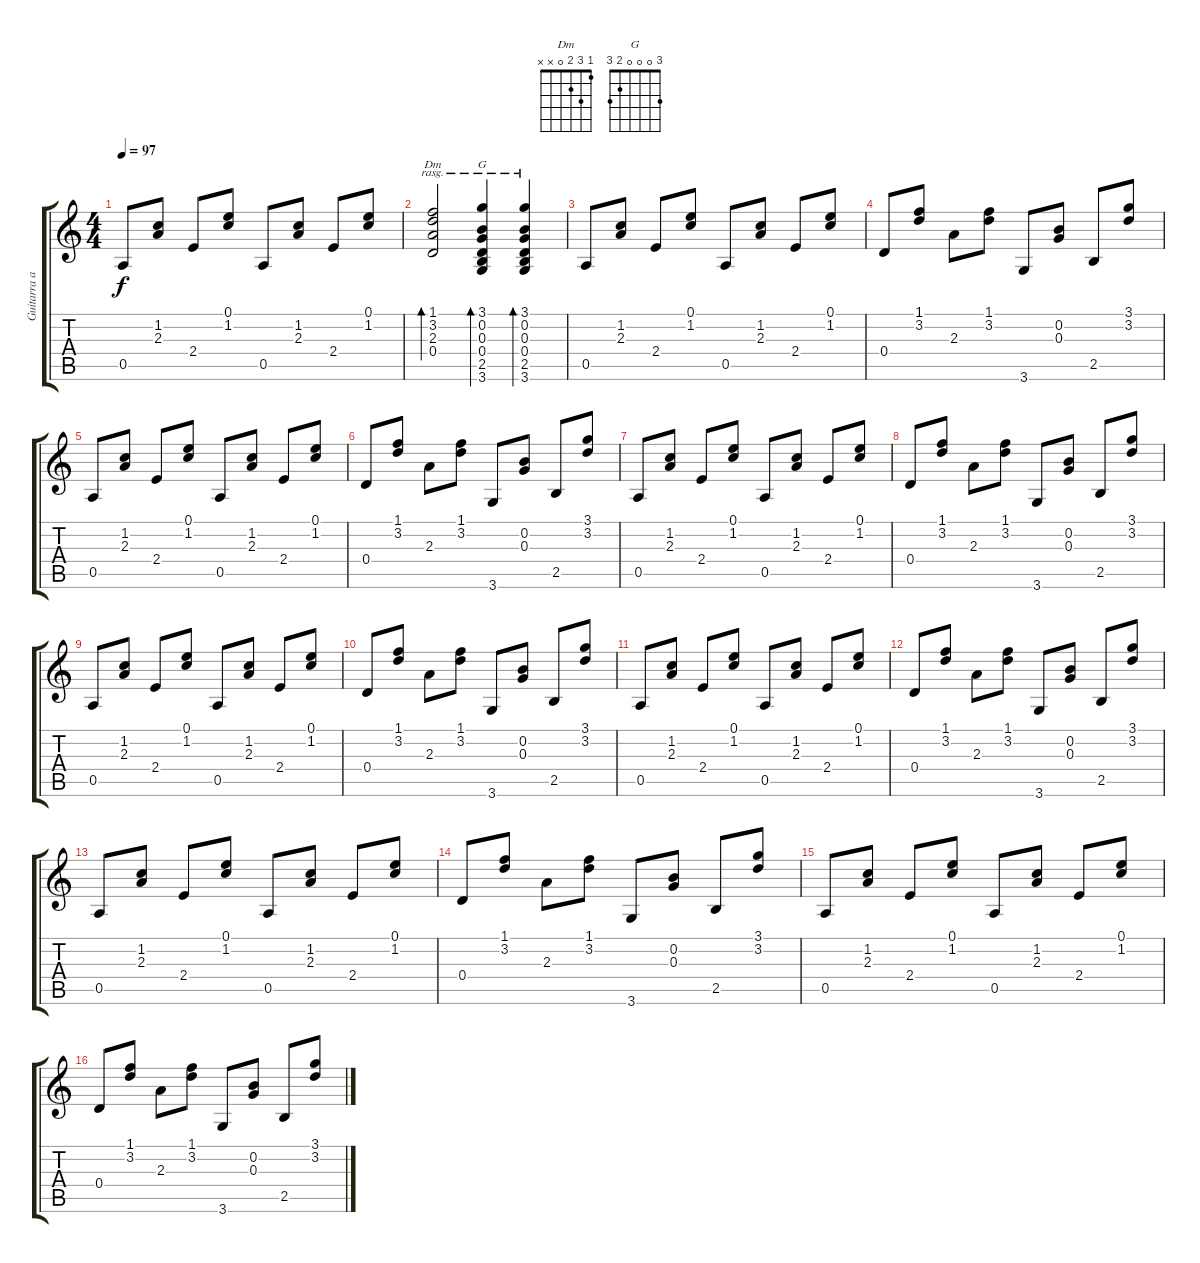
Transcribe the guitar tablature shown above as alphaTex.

\track ("Guitarra acústica" "Guitarra a") {instrument acousticguitarnylon}
\staff {score tabs}
\tuning (E4 B3 G3 D3 A2 E2) {hide}
\chord ("Dm" 1 3 2 0 x x)
\chord ("G" 3 0 0 0 2 3)
\ts (4 4)
\tempo 97
\clef g2
\ks c
0.5.8{dy f} (1.2 2.3).8 2.4.8 (0.1 1.2).8 0.5.8 (1.2 2.3).8 2.4.8 (0.1 1.2).8 |
(1.1 3.2 2.3 0.4).2{bd 120 ch "Dm" rasg ii} (3.1 0.2 0.3 0.4 2.5 3.6).4{bd 120 ch "G" rasg ii} (3.1 0.2 0.3 0.4 2.5 3.6).4{bd 120 rasg ii} |
0.5.8 (1.2 2.3).8 2.4.8 (0.1 1.2).8 0.5.8 (1.2 2.3).8 2.4.8 (0.1 1.2).8 |
0.4.8 (1.1 3.2).8 2.3.8 (1.1 3.2).8 3.6.8 (0.2 0.3).8 2.5.8 (3.1 3.2).8 |
0.5.8 (1.2 2.3).8 2.4.8 (0.1 1.2).8 0.5.8 (1.2 2.3).8 2.4.8 (0.1 1.2).8 |
0.4.8 (1.1 3.2).8 2.3.8 (1.1 3.2).8 3.6.8 (0.2 0.3).8 2.5.8 (3.1 3.2).8 |
0.5.8 (1.2 2.3).8 2.4.8 (0.1 1.2).8 0.5.8 (1.2 2.3).8 2.4.8 (0.1 1.2).8 |
0.4.8 (1.1 3.2).8 2.3.8 (1.1 3.2).8 3.6.8 (0.2 0.3).8 2.5.8 (3.1 3.2).8 |
0.5.8 (1.2 2.3).8 2.4.8 (0.1 1.2).8 0.5.8 (1.2 2.3).8 2.4.8 (0.1 1.2).8 |
0.4.8 (1.1 3.2).8 2.3.8 (1.1 3.2).8 3.6.8 (0.2 0.3).8 2.5.8 (3.1 3.2).8 |
0.5.8 (1.2 2.3).8 2.4.8 (0.1 1.2).8 0.5.8 (1.2 2.3).8 2.4.8 (0.1 1.2).8 |
0.4.8 (1.1 3.2).8 2.3.8 (1.1 3.2).8 3.6.8 (0.2 0.3).8 2.5.8 (3.1 3.2).8 |
0.5.8 (1.2 2.3).8 2.4.8 (0.1 1.2).8 0.5.8 (1.2 2.3).8 2.4.8 (0.1 1.2).8 |
0.4.8 (1.1 3.2).8 2.3.8 (1.1 3.2).8 3.6.8 (0.2 0.3).8 2.5.8 (3.1 3.2).8 |
0.5.8 (1.2 2.3).8 2.4.8 (0.1 1.2).8 0.5.8 (1.2 2.3).8 2.4.8 (0.1 1.2).8 |
0.4.8 (1.1 3.2).8 2.3.8 (1.1 3.2).8 3.6.8 (0.2 0.3).8 2.5.8 (3.1 3.2).8
